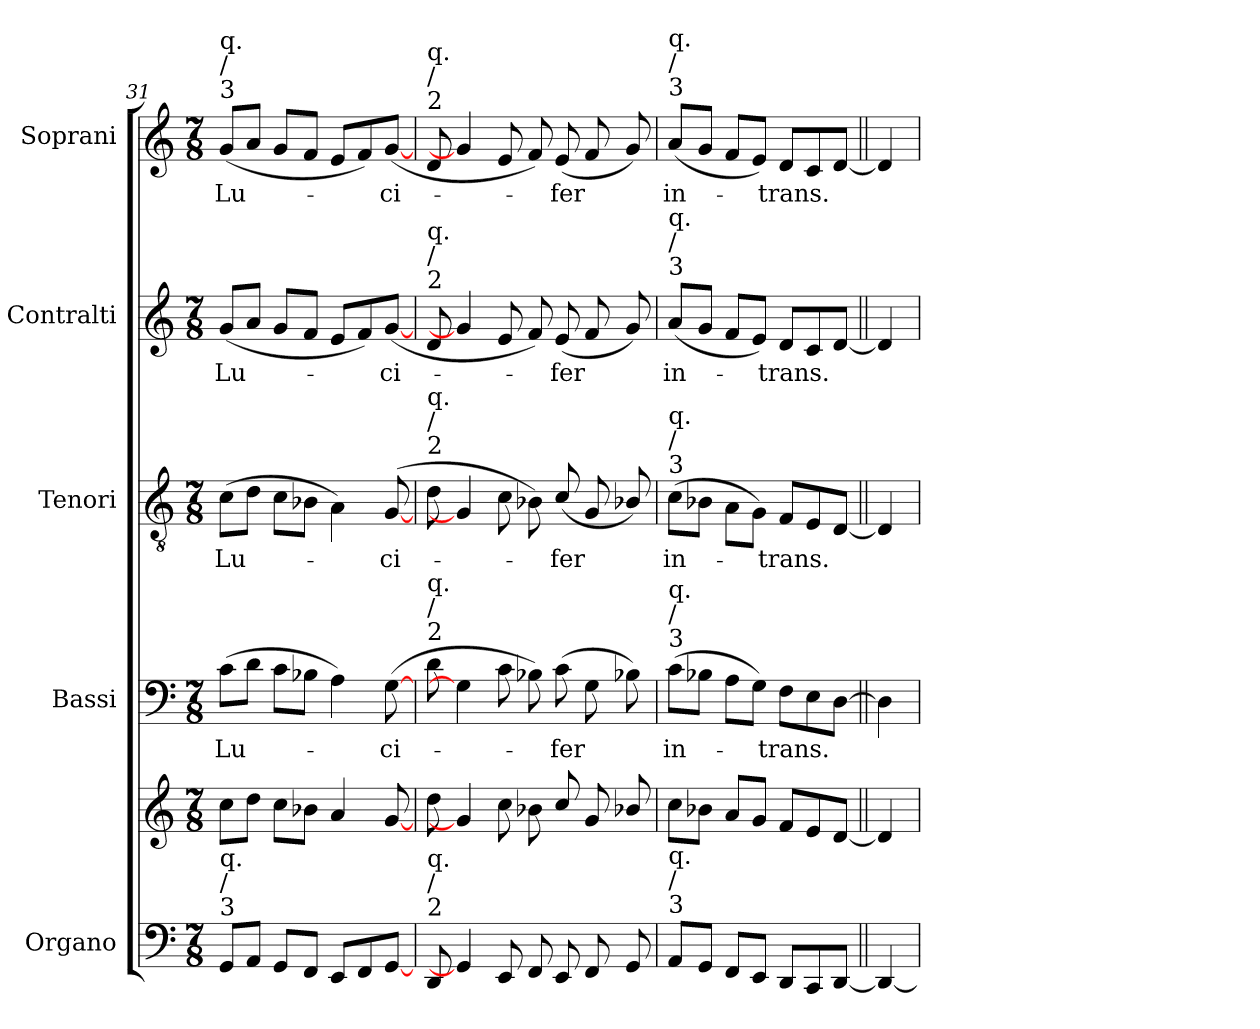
**kern	**kern	**kern	**text	**kern	**text	**kern	**text	**kern	**text
*part5	*part5	*part4	*part4	*part3	*part3	*part2	*part2	*part1	*part1
*staff6	*staff5	*staff4	*staff4	*staff3	*staff3	*staff2	*staff2	*staff1	*staff1
*I"Organo	*	*I"Bassi	*	*I"Tenori	*	*I"Contralti	*	*I"Soprani	*
*I'Org.	*	*I'B.	*	*I'T.	*	*I'C.	*	*I'S.	*
*clefF4	*clefG2	*clefF4	*	*clefGv2	*	*clefG2	*	*clefG2	*
*	*	*	*	*ITrd7c12	*	*	*	*	*
*k[]	*k[]	*k[]	*	*k[]	*	*k[]	*	*k[]	*
*C:	*C:	*C:	*	*C:	*	*C:	*	*C:	*
*M7/8	*M7/8	*M7/8	*	*M7/8	*	*M7/8	*	*M7/8	*
=31	=31	=31	=31	=31	=31	=31	=31	=31	=31
!	!	!	!LO:LY:b:color=#000000	!	!	!	!	!	!
!	!	!	!	!	!LO:LY:b:color=#000000	!	!	!	!
!	!	!	!	!	!	!	!LO:LY:b:color=#000000	!	!
!	!	!	!	!	!	!	!	!LO:TX:a:t=3	!
!	!	!	!	!	!	!	!	!LO:TX:t=/	!
!	!	!	!	!	!	!	!	!LO:TX:t=q.	!
!LO:TX:a:t=3	!	!	!	!	!	!	!	!	!
!LO:TX:t=/	!	!	!	!	!	!	!	!	!
!LO:TX:t=q.	!	!	!	!	!	!	!	!	!
!	!	!	!	!	!	!	!	!	!LO:LY:b:color=#000000
8GGi/L	8cci\L	(8ci\L	-Lu-	(8Ci\L	Lu-	(8gi/L	Lu-	(8gi/L	Lu-
8AAi/J	8ddi\J	8di\J	.	8Di\J	.	8ai/J	.	8ai/J	.
8GGi/L	8cci\L	8ci\L	.	8Ci\L	.	8gi/L	.	8gi/L	.
8FFi/J	8b-Xi\J	8B-Xi\J	.	8BB-Xi\J	.	8fi/J	.	8fi/J	.
8EEi/L	4ai/	4Ai\)	.	4AAi\)	.	8ei/L	.	8ei/L	.
8FFi/	.	.	.	.	.	8fi/)	.	8fi/)	.
!	!	!	!LO:LY:b:color=#000000	!	!	!	!	!	!
!	!	!	!	!	!LO:LY:b:color=#000000	!	!	!	!
!	!	!	!	!	!	!	!LO:LY:b:color=#000000	!	!
!	!	!	!	!	!	!	!	!	!LO:LY:b:color=#000000
[8GGi/J	[8gi/	([8Gi\	-ci-	([8GGi/	-ci-	(([8gi/J	-ci-	([8gi/J	-ci-
!!LO:PB:g=z
=32	=32	=32	=32	=32	=32	=32	=32	=32	=32
!	!	!	!	!	!	!	!	!LO:TX:a:t=2	!
!	!	!	!	!	!	!	!	!LO:TX:t=/	!
!	!	!	!	!	!	!	!	!LO:TX:t=q.	!
!	!	!	!	!	!	!LO:TX:a:t=2	!	!	!
!	!	!	!	!	!	!LO:TX:t=/	!	!	!
!	!	!	!	!	!	!LO:TX:t=q.	!	!	!
!	!	!	!	!LO:TX:a:t=2	!	!	!	!	!
!	!	!	!	!LO:TX:t=/	!	!	!	!	!
!	!	!	!	!LO:TX:t=q.	!	!	!	!	!
!	!	!LO:TX:a:t=2	!	!	!	!	!	!	!
!	!	!LO:TX:t=/	!	!	!	!	!	!	!
!	!	!LO:TX:t=q.	!	!	!	!	!	!	!
!LO:TX:a:t=2	!	!	!	!	!	!	!	!	!
!LO:TX:t=/	!	!	!	!	!	!	!	!	!
!LO:TX:t=q.	!	!	!	!	!	!	!	!	!
8DDi/	8ddi\	8di\	.	8Di\	.	8di/	.	8di/	.
4GGi/]	4gi/]	4Gi\]	.	4GGi/]	.	4gi/]	.	4gi/]	.
8EEi/	8cci\	8ci\	.	8Ci\	.	8ei/	.	8ei/	.
8FFi/	8b-Xi\	8B-Xi\)	.	8BB-Xi\)	.	8fi/)	.	8fi/)	.
!	!	!	!LO:LY:b:color=#000000	!	!	!	!	!	!
!	!	!	!	!	!LO:LY:b:color=#000000	!	!	!	!
!	!	!	!	!	!	!	!LO:LY:b:color=#000000	!	!
!	!	!	!	!	!	!	!	!	!LO:LY:b:color=#000000
8EEi/	8cci/	(8ci\	-fer	(8Ci/	-fer	(8ei/	-fer	(8ei/	-fer
8FFi/	8gi/	8Gi\	.	8GGi/	.	8fi/	.	8fi/	.
8GGi/	8b-Xi/	8B-Xi\)	.	8BB-Xi/)	.	8gi/)	.	8gi/)	.
=33	=33	=33	=33	=33	=33	=33	=33	=33	=33
!	!	!	!LO:LY:b:color=#000000	!	!	!	!	!	!
!	!	!	!	!	!LO:LY:b:color=#000000	!	!	!	!
!	!	!	!	!	!	!	!LO:LY:b:color=#000000	!	!
!	!	!	!	!	!	!	!	!LO:TX:a:t=3	!
!	!	!	!	!	!	!	!	!LO:TX:t=/	!
!	!	!	!	!	!	!	!	!LO:TX:t=q.	!
!	!	!	!	!	!	!LO:TX:a:t=3	!	!	!
!	!	!	!	!	!	!LO:TX:t=/	!	!	!
!	!	!	!	!	!	!LO:TX:t=q.	!	!	!
!	!	!	!	!LO:TX:a:t=3	!	!	!	!	!
!	!	!	!	!LO:TX:t=/	!	!	!	!	!
!	!	!	!	!LO:TX:t=q.	!	!	!	!	!
!	!	!LO:TX:a:t=3	!	!	!	!	!	!	!
!	!	!LO:TX:t=/	!	!	!	!	!	!	!
!	!	!LO:TX:t=q.	!	!	!	!	!	!	!
!LO:TX:a:t=3	!	!	!	!	!	!	!	!	!
!LO:TX:t=/	!	!	!	!	!	!	!	!	!
!LO:TX:t=q.	!	!	!	!	!	!	!	!	!
!	!	!	!	!	!	!	!	!	!LO:LY:b:color=#000000
8AAi/L	8cci\L	(8ci\L	in-	(8Ci\L	in-	(8ai/L	in-	(8ai/L	in-
8GGi/J	8b-Xi\J	8B-Xi\J	.	8BB-Xi\J	.	8gi/J	.	8gi/J	.
8FFi/L	8ai/L	8Ai\L	.	8AAi\L	.	8fi/L	.	8fi/L	.
8EEi/J	8gi/J	8Gi\J)	.	8GGi\J)	.	8ei/J)	.	8ei/J)	.
!	!	!	!LO:LY:b:color=#000000	!	!	!	!	!	!
!	!	!	!	!	!LO:LY:b:color=#000000	!	!	!	!
!	!	!	!	!	!	!	!LO:LY:b:color=#000000	!	!
!	!	!	!	!	!	!	!	!	!LO:LY:b:color=#000000
8DDi/L	8fi/L	8Fi\L	-trans.	8FFi/L	-trans.	8di/L	-trans.	8di/L	-trans.
8CCi/	8ei/	8Ei\	.	8EEi/	.	8ci/	.	8ci/	.
[8DDi/J	[8di/J	[8Di\J	.	[8DDi/J	.	[8di/J	.	[8di/J	.
=34||	=34||	=34||	=34||	=34||	=34||	=34||	=34||	=34||	=34||
4DDi/_	4di/]	4Di\]	.	4DDi/]	.	4di/]	.	4di/]	.
=	=	=	=	=	=	=	=	=	=
*-	*-	*-	*-	*-	*-	*-	*-	*-	*-
